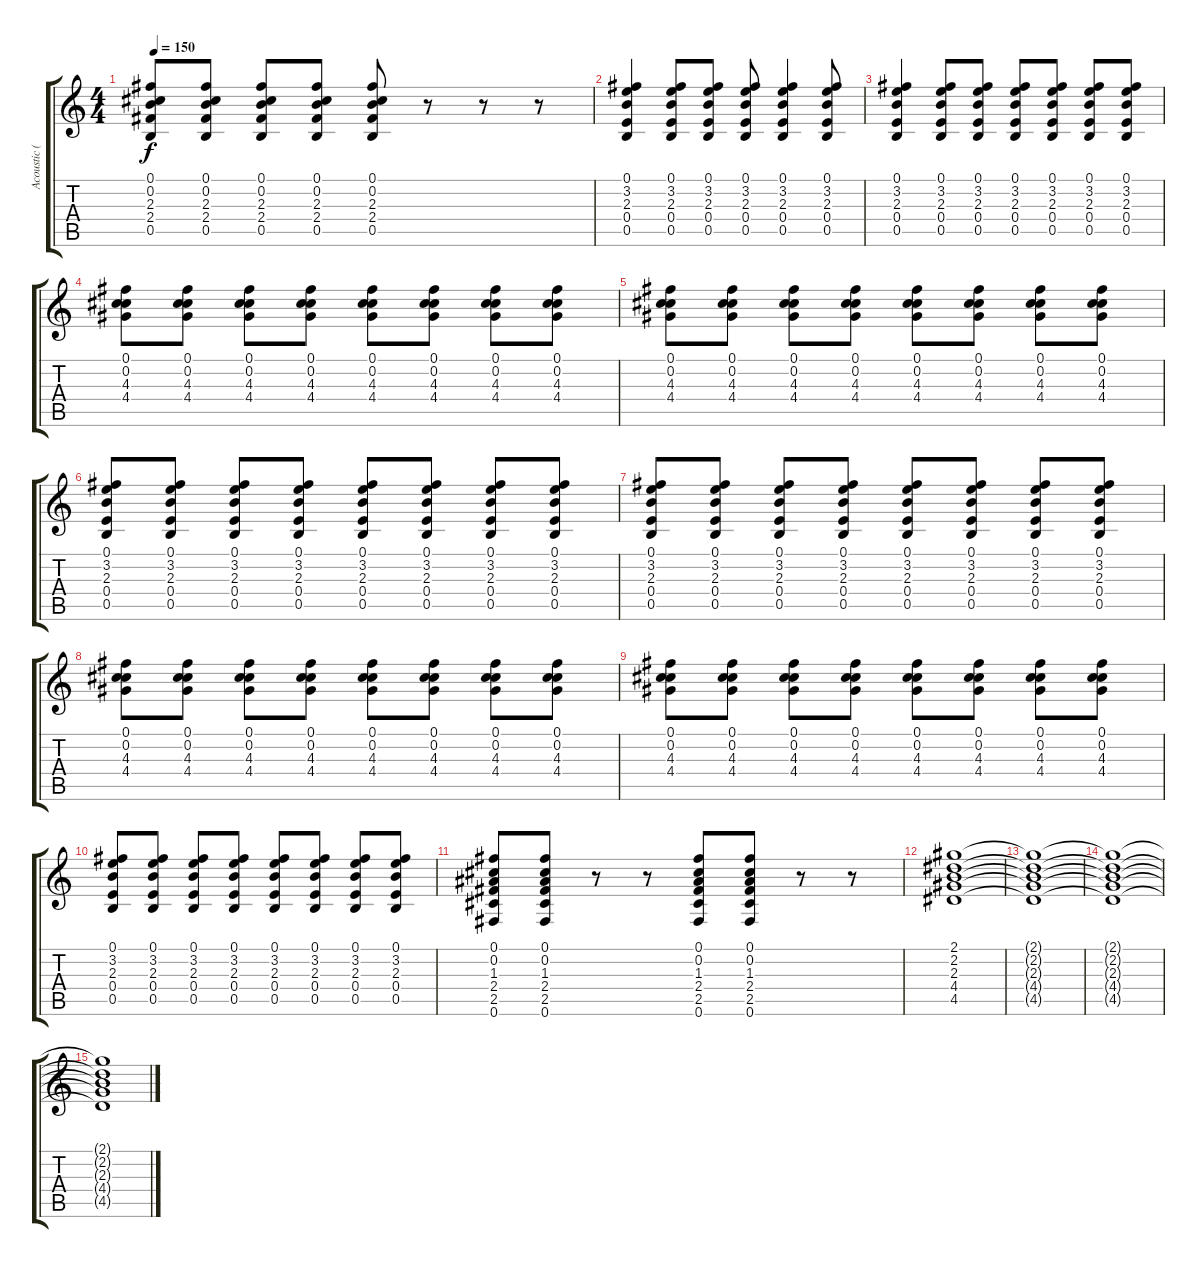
\track ("Acoustic (Tuned Up)" "Acoustic (") {instrument acousticguitarsteel}
\staff {score tabs}
\tuning (Gb4 Db4 A3 E3 B2 Gb2) {hide}
\ts (4 4)
\tempo 150
\clef g2
\ks c
(0.1 0.2 2.3 2.4 0.5).8{dy f} (0.1 0.2 2.3 2.4 0.5).8 (0.1 0.2 2.3 2.4 0.5).8 (0.1 0.2 2.3 2.4 0.5).8 (0.1 0.2 2.3 2.4 0.5).8 r.8 r.8 r.8 |
(0.1 3.2 2.3 0.4 0.5).4 (0.1 3.2 2.3 0.4 0.5).8 (0.1 3.2 2.3 0.4 0.5).8 (0.1 3.2 2.3 0.4 0.5).8 (0.1 3.2 2.3 0.4 0.5).4 (0.1 3.2 2.3 0.4 0.5).8 |
(0.1 3.2 2.3 0.4 0.5).4 (0.1 3.2 2.3 0.4 0.5).8 (0.1 3.2 2.3 0.4 0.5).8 (0.1 3.2 2.3 0.4 0.5).8 (0.1 3.2 2.3 0.4 0.5).8 (0.1 3.2 2.3 0.4 0.5).8 (0.1 3.2 2.3 0.4 0.5).8 |
(0.1 0.2 4.3 4.4).8 (0.1 0.2 4.3 4.4).8 (0.1 0.2 4.3 4.4).8 (0.1 0.2 4.3 4.4).8 (0.1 0.2 4.3 4.4).8 (0.1 0.2 4.3 4.4).8 (0.1 0.2 4.3 4.4).8 (0.1 0.2 4.3 4.4).8 |
(0.1 0.2 4.3 4.4).8 (0.1 0.2 4.3 4.4).8 (0.1 0.2 4.3 4.4).8 (0.1 0.2 4.3 4.4).8 (0.1 0.2 4.3 4.4).8 (0.1 0.2 4.3 4.4).8 (0.1 0.2 4.3 4.4).8 (0.1 0.2 4.3 4.4).8 |
(0.1 3.2 2.3 0.4 0.5).8 (0.1 3.2 2.3 0.4 0.5).8 (0.1 3.2 2.3 0.4 0.5).8 (0.1 3.2 2.3 0.4 0.5).8 (0.1 3.2 2.3 0.4 0.5).8 (0.1 3.2 2.3 0.4 0.5).8 (0.1 3.2 2.3 0.4 0.5).8 (0.1 3.2 2.3 0.4 0.5).8 |
(0.1 3.2 2.3 0.4 0.5).8 (0.1 3.2 2.3 0.4 0.5).8 (0.1 3.2 2.3 0.4 0.5).8 (0.1 3.2 2.3 0.4 0.5).8 (0.1 3.2 2.3 0.4 0.5).8 (0.1 3.2 2.3 0.4 0.5).8 (0.1 3.2 2.3 0.4 0.5).8 (0.1 3.2 2.3 0.4 0.5).8 |
(0.1 0.2 4.3 4.4).8 (0.1 0.2 4.3 4.4).8 (0.1 0.2 4.3 4.4).8 (0.1 0.2 4.3 4.4).8 (0.1 0.2 4.3 4.4).8 (0.1 0.2 4.3 4.4).8 (0.1 0.2 4.3 4.4).8 (0.1 0.2 4.3 4.4).8 |
(0.1 0.2 4.3 4.4).8 (0.1 0.2 4.3 4.4).8 (0.1 0.2 4.3 4.4).8 (0.1 0.2 4.3 4.4).8 (0.1 0.2 4.3 4.4).8 (0.1 0.2 4.3 4.4).8 (0.1 0.2 4.3 4.4).8 (0.1 0.2 4.3 4.4).8 |
(0.1 3.2 2.3 0.4 0.5).8 (0.1 3.2 2.3 0.4 0.5).8 (0.1 3.2 2.3 0.4 0.5).8 (0.1 3.2 2.3 0.4 0.5).8 (0.1 3.2 2.3 0.4 0.5).8 (0.1 3.2 2.3 0.4 0.5).8 (0.1 3.2 2.3 0.4 0.5).8 (0.1 3.2 2.3 0.4 0.5).8 |
(0.1 0.2 1.3 2.4 2.5 0.6).8 (0.1 0.2 1.3 2.4 2.5 0.6).8 r.8 r.8 (0.1 0.2 1.3 2.4 2.5 0.6).8 (0.1 0.2 1.3 2.4 2.5 0.6).8 r.8 r.8 |
(2.1 2.2 2.3 4.4 4.5).1 |
(2.1{t} 2.2{t} 2.3{t} 4.4{t} 4.5{t}).1 |
(2.1{t} 2.2{t} 2.3{t} 4.4{t} 4.5{t}).1 |
(2.1{t} 2.2{t} 2.3{t} 4.4{t} 4.5{t}).1
